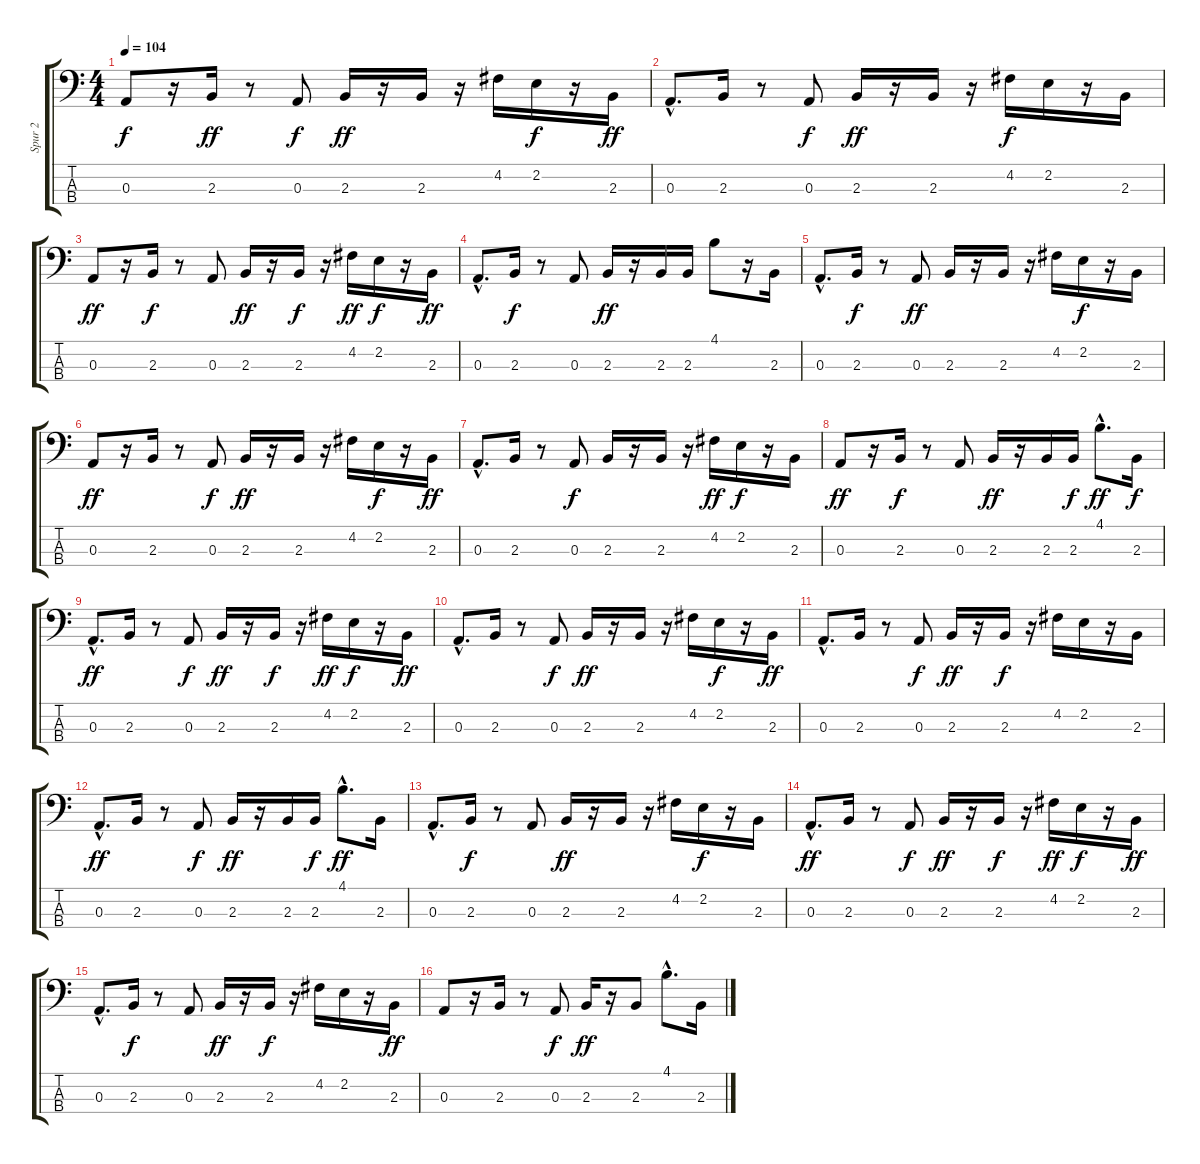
\track ("Spur 2" "Spur 2") {instrument fretlessbass}
\staff {score tabs}
\tuning (G2 D2 A1 E1) {hide}
\ts (4 4)
\tempo 104
\clef f4
\ks c
0.3.8{dy f} r.16 2.3.16{dy ff} r.8 0.3.8{dy f} 2.3.16{dy ff} r.16 2.3.16 r.16 4.2.16 2.2.16{dy f} r.16 2.3.16{dy ff} |
0.3{hac}.8{d} 2.3.16 r.8 0.3.8{dy f} 2.3.16{dy ff} r.16 2.3.16 r.16 4.2.16{dy f} 2.2.16 r.16 2.3.16 |
0.3.8{dy ff} r.16 2.3.16{dy f} r.8 0.3.8 2.3.16{dy ff} r.16 2.3.16{dy f} r.16 4.2.16{dy ff} 2.2.16{dy f} r.16 2.3.16{dy ff} |
0.3{hac}.8{d} 2.3.16{dy f} r.8 0.3.8 2.3.16{dy ff} r.16 2.3.16 2.3.16 4.1.8 r.16 2.3.16 |
0.3{hac}.8{d} 2.3.16{dy f} r.8 0.3.8{dy ff} 2.3.16 r.16 2.3.16 r.16 4.2.16 2.2.16{dy f} r.16 2.3.16 |
0.3.8{dy ff} r.16 2.3.16 r.8 0.3.8{dy f} 2.3.16{dy ff} r.16 2.3.16 r.16 4.2.16 2.2.16{dy f} r.16 2.3.16{dy ff} |
0.3{hac}.8{d} 2.3.16 r.8 0.3.8{dy f} 2.3.16 r.16 2.3.16 r.16 4.2.16{dy ff} 2.2.16{dy f} r.16 2.3.16 |
0.3.8{dy ff} r.16 2.3.16{dy f} r.8 0.3.8 2.3.16{dy ff} r.16 2.3.16 2.3.16{dy f} 4.1{hac}.8{d dy ff} 2.3.16{dy f} |
0.3{hac}.8{d dy ff} 2.3.16 r.8 0.3.8{dy f} 2.3.16{dy ff} r.16 2.3.16{dy f} r.16 4.2.16{dy ff} 2.2.16{dy f} r.16 2.3.16{dy ff} |
0.3{hac}.8{d} 2.3.16 r.8 0.3.8{dy f} 2.3.16{dy ff} r.16 2.3.16 r.16 4.2.16 2.2.16{dy f} r.16 2.3.16{dy ff} |
0.3{hac}.8{d} 2.3.16 r.8 0.3.8{dy f} 2.3.16{dy ff} r.16 2.3.16{dy f} r.16 4.2.16 2.2.16 r.16 2.3.16 |
0.3{hac}.8{d dy ff} 2.3.16 r.8 0.3.8{dy f} 2.3.16{dy ff} r.16 2.3.16 2.3.16{dy f} 4.1{hac}.8{d dy ff} 2.3.16 |
0.3{hac}.8{d} 2.3.16{dy f} r.8 0.3.8 2.3.16{dy ff} r.16 2.3.16 r.16 4.2.16 2.2.16{dy f} r.16 2.3.16 |
0.3{hac}.8{d dy ff} 2.3.16 r.8 0.3.8{dy f} 2.3.16{dy ff} r.16 2.3.16{dy f} r.16 4.2.16{dy ff} 2.2.16{dy f} r.16 2.3.16{dy ff} |
0.3{hac}.8{d} 2.3.16{dy f} r.8 0.3.8 2.3.16{dy ff} r.16 2.3.16{dy f} r.16 4.2.16 2.2.16 r.16 2.3.16{dy ff} |
0.3.8 r.16 2.3.16 r.8 0.3.8{dy f} 2.3.16{dy ff} r.16 2.3.8 4.1{hac}.8{d} 2.3.16
